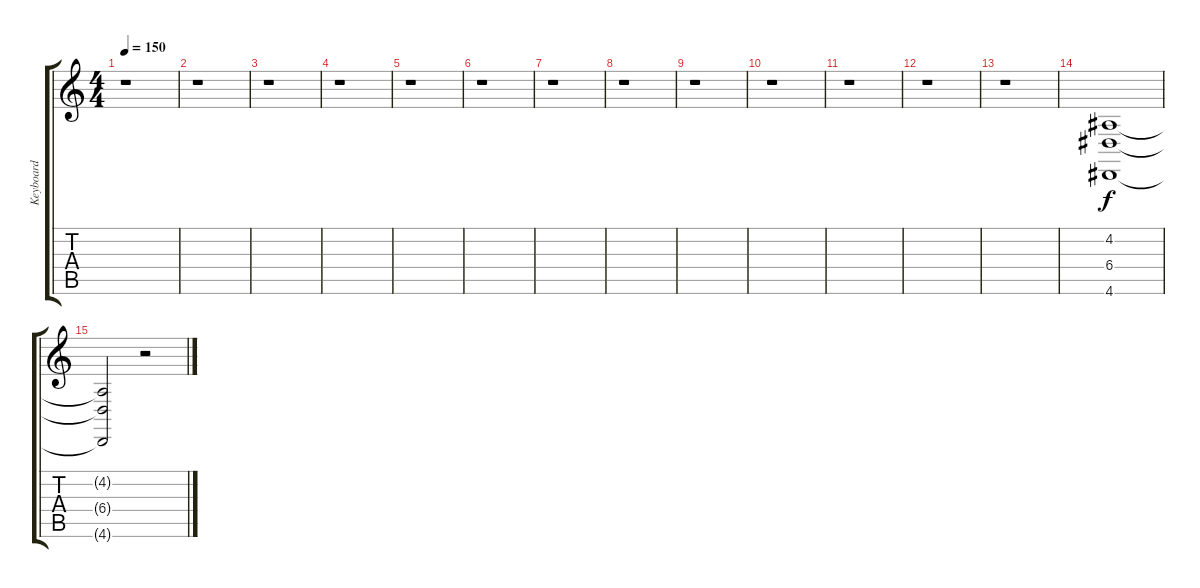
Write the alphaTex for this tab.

\track ("Keyboard" "Keyboard") {instrument stringensemble2}
\staff {score tabs}
\tuning (B3 Gb3 D3 A2 E2 B1) {hide}
\ts (4 4)
\tempo 150
\clef g2
\ks c
r.1{dy f} |
r.1 |
r.1 |
r.1 |
r.1 |
r.1 |
r.1 |
r.1 |
r.1 |
r.1 |
r.1 |
r.1 |
r.1 |
(4.2 6.4 4.6).1 |
(4.2{t} 6.4{t} 4.6{t}).2 r.2
